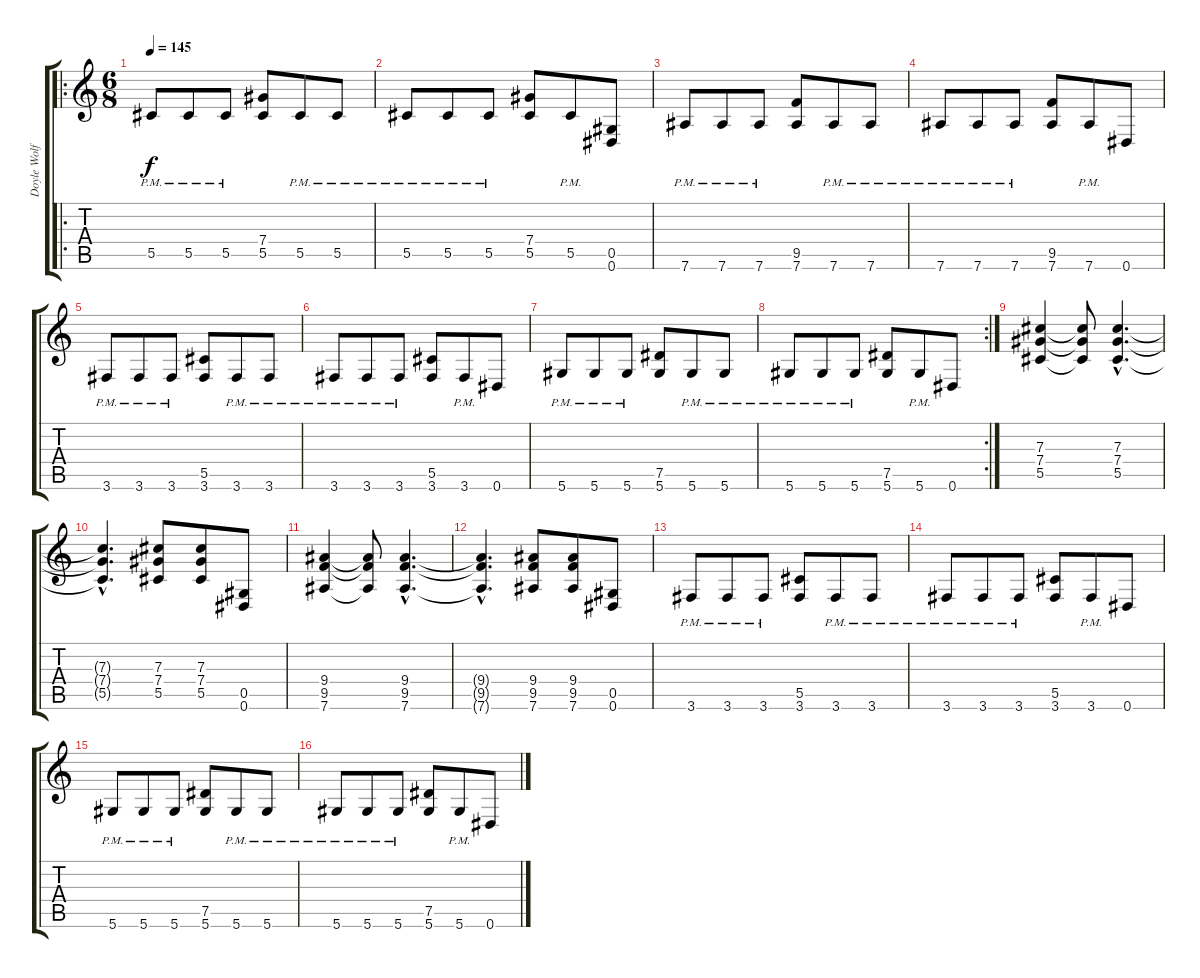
\track ("Doyle Wolfgang Von Frankenstein" "Doyle Wolf") {instrument overdrivenguitar}
\staff {score tabs}
\tuning (Eb4 Bb3 Gb3 Db3 Ab2 Eb2) {hide}
\ro
\ts (6 8)
\tempo 145
\clef g2
\ks c
5.5{pm}.8{dy f} 5.5{pm}.8 5.5{pm}.8 (7.4 5.5).8 5.5{pm}.8 5.5{pm}.8 |
5.5{pm}.8 5.5{pm}.8 5.5{pm}.8 (7.4 5.5).8 5.5{pm}.8 (0.5 0.6).8 |
7.6{pm}.8 7.6{pm}.8 7.6{pm}.8 (9.5 7.6).8 7.6{pm}.8 7.6{pm}.8 |
7.6{pm}.8 7.6{pm}.8 7.6{pm}.8 (9.5 7.6).8 7.6{pm}.8 0.6.8 |
3.6{pm}.8 3.6{pm}.8 3.6{pm}.8 (5.5 3.6).8 3.6{pm}.8 3.6{pm}.8 |
3.6{pm}.8 3.6{pm}.8 3.6{pm}.8 (5.5 3.6).8 3.6{pm}.8 0.6.8 |
5.6{pm}.8 5.6{pm}.8 5.6{pm}.8 (7.5 5.6).8 5.6{pm}.8 5.6{pm}.8 |
\rc 2
5.6{pm}.8 5.6{pm}.8 5.6{pm}.8 (7.5 5.6).8 5.6{pm}.8 0.6.8 |
(7.3 7.4 5.5).4 (7.3{t} 7.4{t} 5.5{t}).8 (7.3{hac} 7.4{hac} 5.5{hac}).4{d} |
(7.3{hac t} 7.4{hac t} 5.5{hac t}).4{d} (7.3 7.4 5.5).8 (7.3 7.4 5.5).8 (0.5 0.6).8 |
(9.4 9.5 7.6).4 (9.4{t} 9.5{t} 7.6{t}).8 (9.4{hac} 9.5{hac} 7.6{hac}).4{d} |
(9.4{hac t} 9.5{hac t} 7.6{hac t}).4{d} (9.4 9.5 7.6).8 (9.4 9.5 7.6).8 (0.5 0.6).8 |
3.6{pm}.8 3.6{pm}.8 3.6{pm}.8 (5.5 3.6).8 3.6{pm}.8 3.6{pm}.8 |
3.6{pm}.8 3.6{pm}.8 3.6{pm}.8 (5.5 3.6).8 3.6{pm}.8 0.6.8 |
5.6{pm}.8 5.6{pm}.8 5.6{pm}.8 (7.5 5.6).8 5.6{pm}.8 5.6{pm}.8 |
5.6{pm}.8 5.6{pm}.8 5.6{pm}.8 (7.5 5.6).8 5.6{pm}.8 0.6.8
